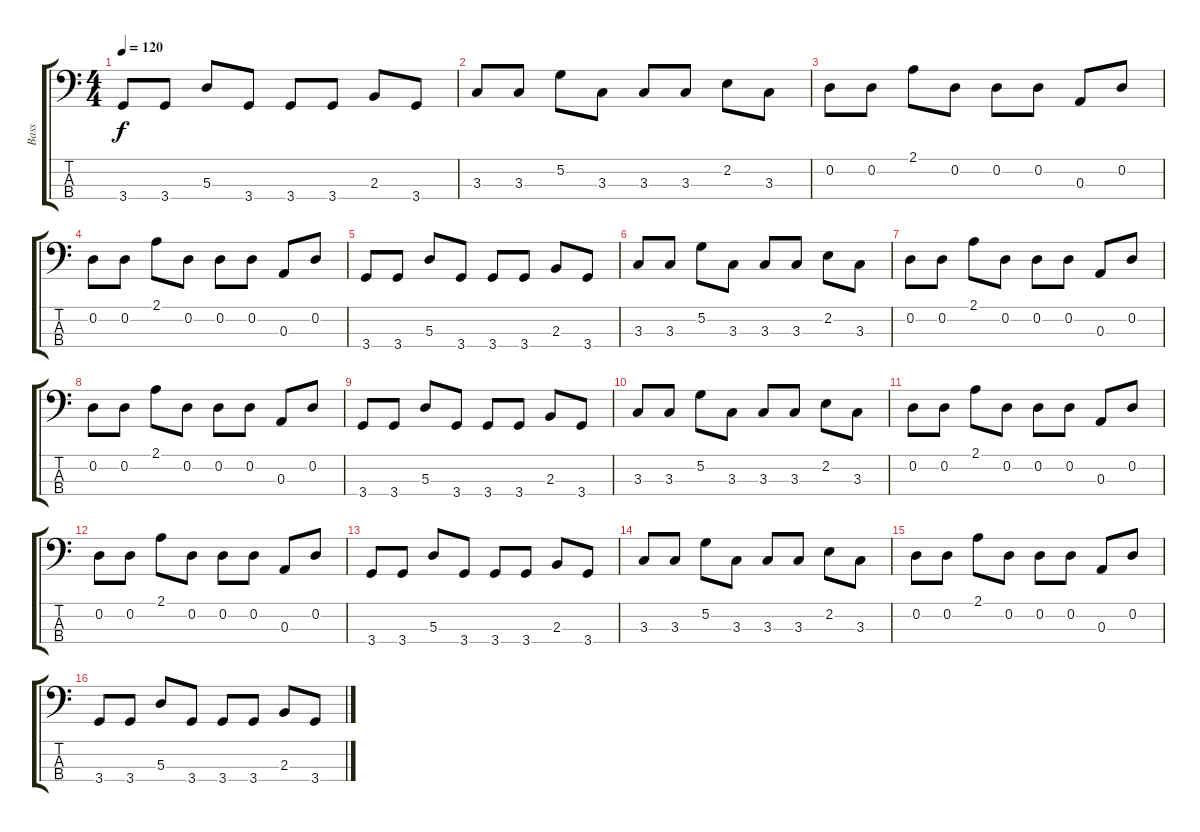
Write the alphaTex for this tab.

\track ("Bass" "Bass") {instrument electricbassfinger}
\staff {score tabs}
\tuning (G2 D2 A1 E1) {hide}
\ts (4 4)
\tempo 120
\clef f4
\ks c
3.4.8{dy f} 3.4.8 5.3.8 3.4.8 3.4.8 3.4.8 2.3.8 3.4.8 |
3.3.8 3.3.8 5.2.8 3.3.8 3.3.8 3.3.8 2.2.8 3.3.8 |
0.2.8 0.2.8 2.1.8 0.2.8 0.2.8 0.2.8 0.3.8 0.2.8 |
0.2.8 0.2.8 2.1.8 0.2.8 0.2.8 0.2.8 0.3.8 0.2.8 |
3.4.8 3.4.8 5.3.8 3.4.8 3.4.8 3.4.8 2.3.8 3.4.8 |
3.3.8 3.3.8 5.2.8 3.3.8 3.3.8 3.3.8 2.2.8 3.3.8 |
0.2.8 0.2.8 2.1.8 0.2.8 0.2.8 0.2.8 0.3.8 0.2.8 |
0.2.8 0.2.8 2.1.8 0.2.8 0.2.8 0.2.8 0.3.8 0.2.8 |
3.4.8 3.4.8 5.3.8 3.4.8 3.4.8 3.4.8 2.3.8 3.4.8 |
3.3.8 3.3.8 5.2.8 3.3.8 3.3.8 3.3.8 2.2.8 3.3.8 |
0.2.8 0.2.8 2.1.8 0.2.8 0.2.8 0.2.8 0.3.8 0.2.8 |
0.2.8 0.2.8 2.1.8 0.2.8 0.2.8 0.2.8 0.3.8 0.2.8 |
3.4.8 3.4.8 5.3.8 3.4.8 3.4.8 3.4.8 2.3.8 3.4.8 |
3.3.8 3.3.8 5.2.8 3.3.8 3.3.8 3.3.8 2.2.8 3.3.8 |
0.2.8 0.2.8 2.1.8 0.2.8 0.2.8 0.2.8 0.3.8 0.2.8 |
3.4.8 3.4.8 5.3.8 3.4.8 3.4.8 3.4.8 2.3.8 3.4.8
